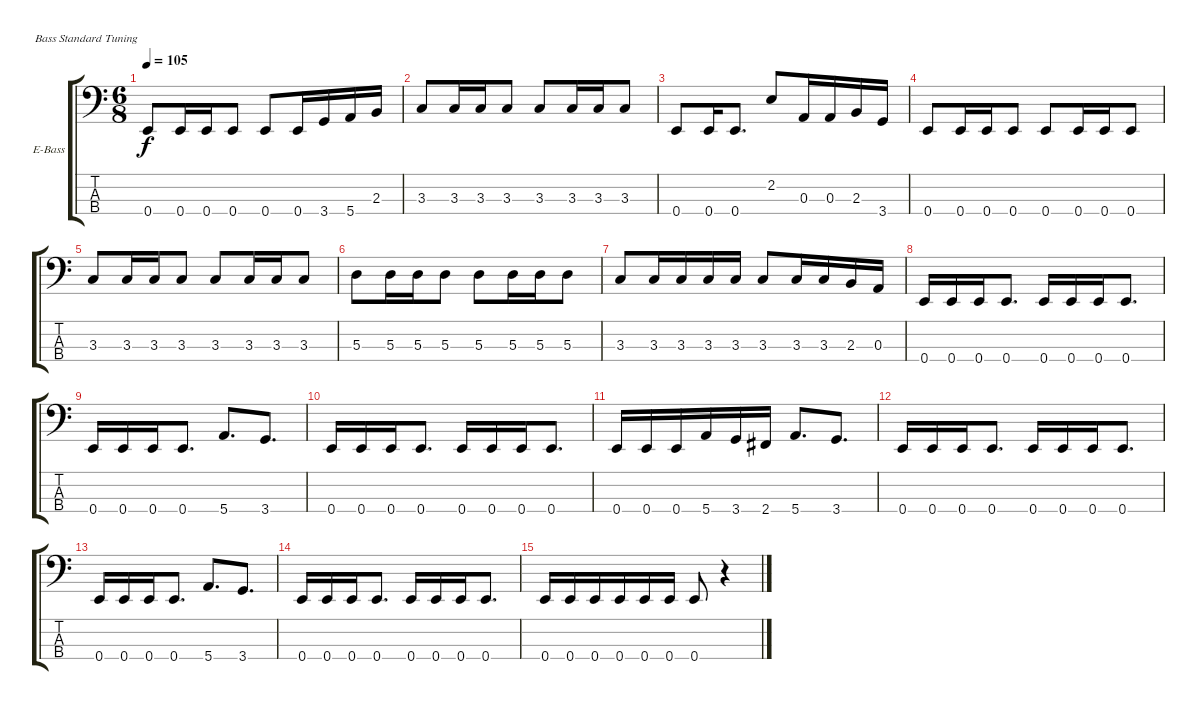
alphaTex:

\defaultSystemsLayout 4
\bracketExtendMode groupsimilarinstruments
\firstSystemTrackNameOrientation horizontal
\otherSystemsTrackNameOrientation horizontal
\track ("Peter Baltes" "E-Bass") {instrument electricbassfinger}
\staff {score tabs}
\tuning (G2 D2 A1 E1)
\ts (6 8)
\tempo 105
\clef f4
\ks c
0.4.8{dy f} 0.4.16 0.4.16 0.4.8 0.4.8 0.4.16 3.4.16 5.4.16 2.3.16 |
3.3.8 3.3.16 3.3.16 3.3.8 3.3.8 3.3.16 3.3.16 3.3.8 |
0.4.8 0.4.16 0.4.8{d} 2.2.8 0.3.16 0.3.16 2.3.16 3.4.16 |
0.4.8 0.4.16 0.4.16 0.4.8 0.4.8 0.4.16 0.4.16 0.4.8 |
3.3.8 3.3.16 3.3.16 3.3.8 3.3.8 3.3.16 3.3.16 3.3.8 |
5.3.8 5.3.16 5.3.16 5.3.8 5.3.8 5.3.16 5.3.16 5.3.8 |
3.3.8 3.3.16 3.3.16 3.3.16 3.3.16 3.3.8 3.3.16 3.3.16 2.3.16 0.3.16 |
0.4.16 0.4.16 0.4.16 0.4.8{d} 0.4.16 0.4.16 0.4.16 0.4.8{d} |
0.4.16 0.4.16 0.4.16 0.4.8{d} 5.4.8{d} 3.4.8{d} |
0.4.16 0.4.16 0.4.16 0.4.8{d} 0.4.16 0.4.16 0.4.16 0.4.8{d} |
0.4.16 0.4.16 0.4.16 5.4.16 3.4.16 2.4.16 5.4.8{d} 3.4.8{d} |
0.4.16 0.4.16 0.4.16 0.4.8{d} 0.4.16 0.4.16 0.4.16 0.4.8{d} |
0.4.16 0.4.16 0.4.16 0.4.8{d} 5.4.8{d} 3.4.8{d} |
0.4.16 0.4.16 0.4.16 0.4.8{d} 0.4.16 0.4.16 0.4.16 0.4.8{d} |
0.4.16 0.4.16 0.4.16 0.4.16 0.4.16 0.4.16 0.4.8 r.4
